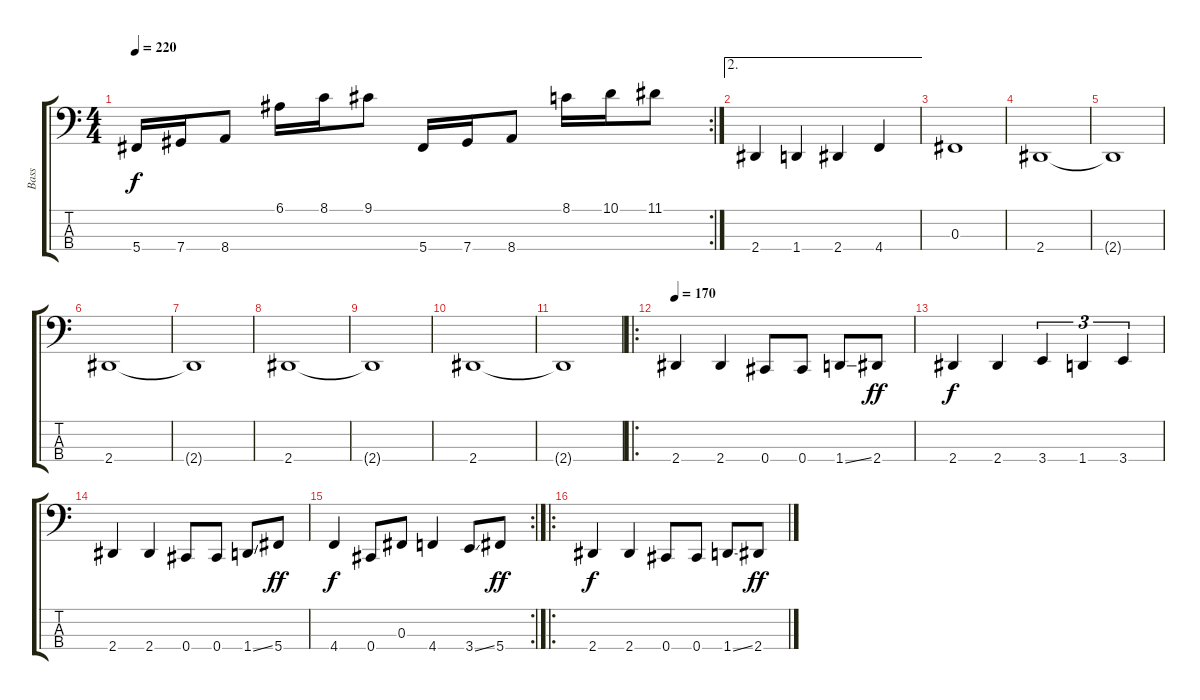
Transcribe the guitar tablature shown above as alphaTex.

\track ("Bass" "Bass") {instrument electricbassfinger}
\staff {score tabs}
\tuning (E2 B1 Gb1 Db1) {hide}
\rc 2
\ts (4 4)
\tempo 220
\clef f4
\ks c
5.4.16{dy f} 7.4.16 8.4.8 6.1.16 8.1.16 9.1.8 5.4.16 7.4.16 8.4.8 8.1.16 10.1.16 11.1.8 |
\ae 2
2.4.4 1.4.4 2.4.4 4.4.4 |
0.3.1 |
2.4.1 |
2.4{t}.1 |
2.4.1 |
2.4{t}.1 |
2.4.1 |
2.4{t}.1 |
2.4.1 |
2.4{t}.1 |
\ro
\tempo 170
2.4.4 2.4.4 0.4.8 0.4.8 1.4{ss}.8 2.4.8{dy ff} |
2.4.4{dy f} 2.4.4 3.4.4{tu (3 2)} 1.4.4{tu (3 2)} 3.4.4{tu (3 2)} |
2.4.4 2.4.4 0.4.8 0.4.8 1.4{ss}.8 5.4.8{dy ff} |
\rc 2
4.4.4{dy f} 0.4.8 0.3.8 4.4.4 3.4{ss}.8 5.4.8{dy ff} |
\ro
2.4.4{dy f} 2.4.4 0.4.8 0.4.8 1.4{ss}.8 2.4.8{dy ff}
